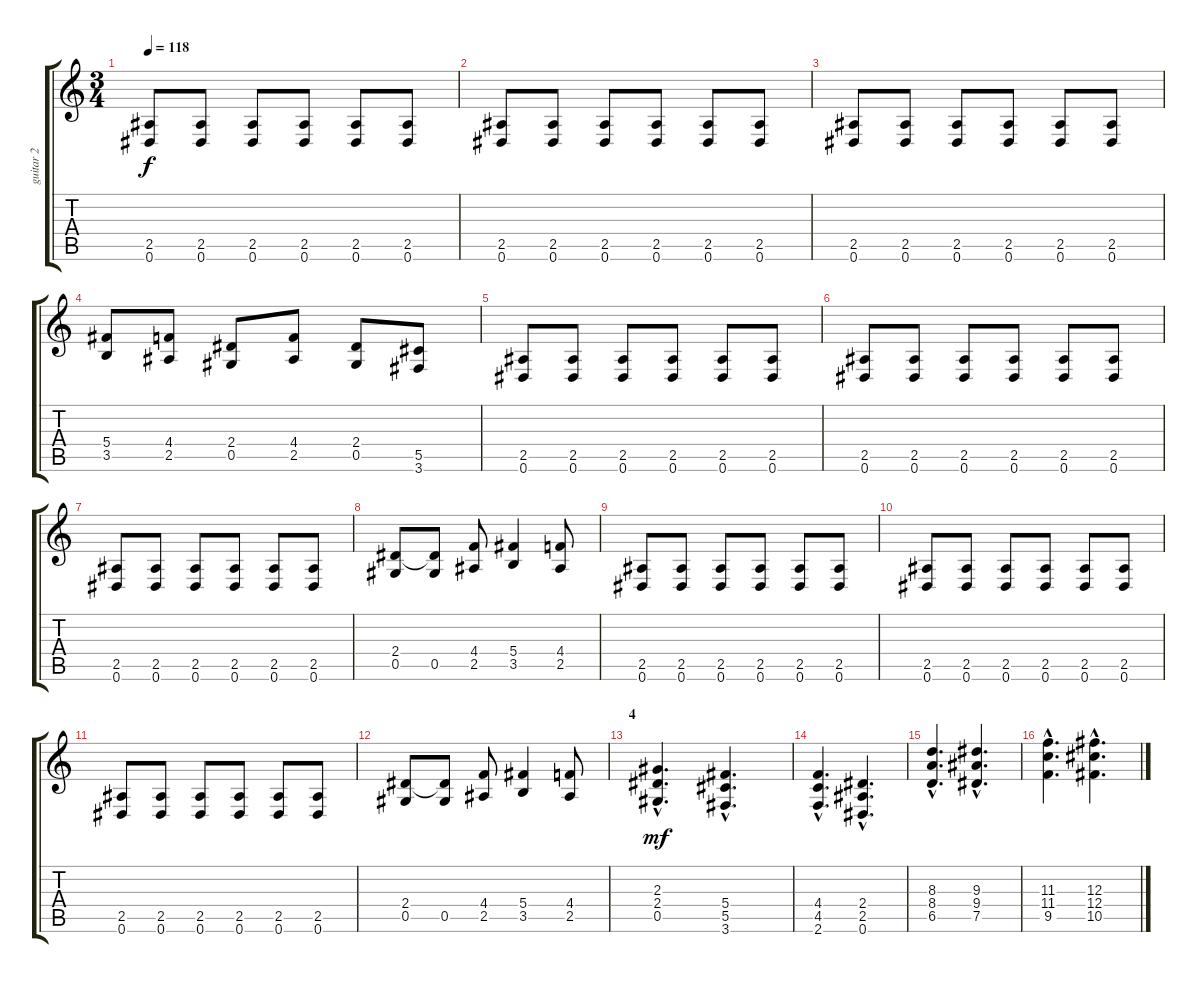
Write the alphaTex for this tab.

\track ("guitar 2" "guitar 2") {instrument overdrivenguitar}
\staff {score tabs}
\tuning (Eb4 Bb3 Gb3 Db3 Ab2 Eb2) {hide}
\ts (3 4)
\tempo 118
\clef g2
\ks c
(2.5 0.6).8{dy f} (2.5 0.6).8 (2.5 0.6).8 (2.5 0.6).8 (2.5 0.6).8 (2.5 0.6).8 |
(2.5 0.6).8 (2.5 0.6).8 (2.5 0.6).8 (2.5 0.6).8 (2.5 0.6).8 (2.5 0.6).8 |
(2.5 0.6).8 (2.5 0.6).8 (2.5 0.6).8 (2.5 0.6).8 (2.5 0.6).8 (2.5 0.6).8 |
(5.4 3.5).8 (4.4 2.5).8 (2.4 0.5).8 (4.4 2.5).8 (2.4 0.5).8 (5.5 3.6).8 |
\section ("" "")
(2.5 0.6).8 (2.5 0.6).8 (2.5 0.6).8 (2.5 0.6).8 (2.5 0.6).8 (2.5 0.6).8 |
(2.5 0.6).8 (2.5 0.6).8 (2.5 0.6).8 (2.5 0.6).8 (2.5 0.6).8 (2.5 0.6).8 |
(2.5 0.6).8 (2.5 0.6).8 (2.5 0.6).8 (2.5 0.6).8 (2.5 0.6).8 (2.5 0.6).8 |
(2.4 0.5).8 (2.4{t} 0.5).8 (4.4 2.5).8 (5.4 3.5).4 (4.4 2.5).8 |
(2.5 0.6).8 (2.5 0.6).8 (2.5 0.6).8 (2.5 0.6).8 (2.5 0.6).8 (2.5 0.6).8 |
(2.5 0.6).8 (2.5 0.6).8 (2.5 0.6).8 (2.5 0.6).8 (2.5 0.6).8 (2.5 0.6).8 |
(2.5 0.6).8 (2.5 0.6).8 (2.5 0.6).8 (2.5 0.6).8 (2.5 0.6).8 (2.5 0.6).8 |
(2.4 0.5).8 (2.4{t} 0.5).8 (4.4 2.5).8 (5.4 3.5).4 (4.4 2.5).8 |
\section ("" "4")
(2.3{hac} 2.4{hac} 0.5{hac}).4{d dy mf} (5.4{hac} 5.5{hac} 3.6{hac}).4{d} |
(4.4{hac} 4.5{hac} 2.6{hac}).4{d} (2.4{hac} 2.5{hac} 0.6{hac}).4{d} |
(8.3{hac} 8.4{hac} 6.5{hac}).4{d} (9.3{hac} 9.4{hac} 7.5{hac}).4{d} |
(11.3{hac} 11.4{hac} 9.5{hac}).4{d} (12.3{ss hac} 12.4{ss hac} 10.5{ss hac}).4{d}
